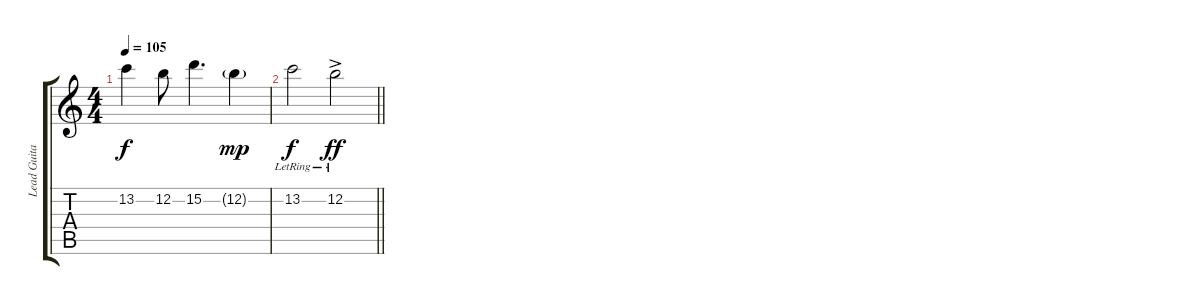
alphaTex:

\track ("Lead Guitar" "Lead Guita") {instrument overdrivenguitar}
\staff {score tabs}
\tuning (E4 B3 G3 D3 A2 E2) {hide}
\ts (4 4)
\tempo 105
\clef g2
\ks c
13.2.4{dy f} 12.2.8 15.2.4{d} 12.2{g}.4{dy mp} |
\barLineRight lightlight
13.2{lr}.2{dy f} 12.2{ac lr}.2{dy ff}
